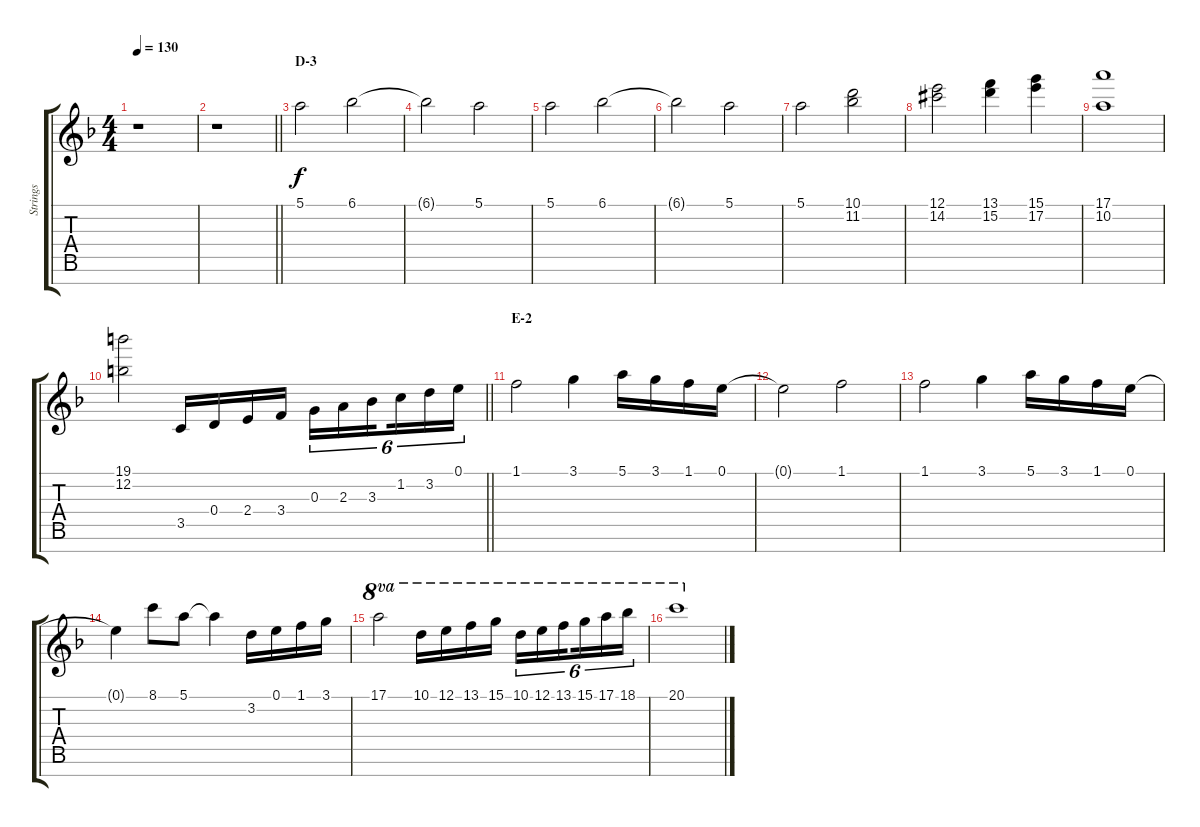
\track ("Strings" "Strings") {instrument stringensemble1}
\staff {score tabs}
\tuning (E5 B4 G4 D4 A3 E3 B2) {hide}
\ts (4 4)
\tempo 130
\clef g2
\ks f
r.1{dy f} |
\barLineRight lightlight
r.1 |
\section ("" "D-3")
5.1.2 6.1.2 |
6.1{t}.2 5.1.2 |
5.1.2 6.1.2 |
6.1{t}.2 5.1.2 |
5.1.2 (10.1 11.2).2 |
(12.1 14.2{acc #}).2 (13.1 15.2).4 (15.1 17.2).4 |
(17.1 10.2).1 |
\barLineRight lightlight
(19.1 12.2).2 3.5.16 0.4.16 2.4.16 3.4.16 0.3.16{tu (6 4)} 2.3.16{tu (6 4)} 3.3.16{tu (6 4) beam splitsecondary} 1.2.16{tu (6 4)} 3.2.16{tu (6 4)} 0.1.16{tu (6 4)} |
\section ("" "E-2")
1.1.2 3.1.4 5.1.16 3.1.16 1.1.16 0.1.16 |
0.1{t}.2 1.1.2 |
1.1.2 3.1.4 5.1.16 3.1.16 1.1.16 0.1.16 |
0.1{t}.4 8.1.8 5.1.8 5.1{t}.4 3.2.16 0.1.16 1.1.16 3.1.16 |
17.1.2{ot 8va} 10.1.16{ot 8va} 12.1.16{ot 8va} 13.1.16{ot 8va} 15.1.16{ot 8va} 10.1.16{tu (6 4) ot 8va} 12.1.16{tu (6 4) ot 8va} 13.1.16{tu (6 4) ot 8va beam splitsecondary} 15.1.16{tu (6 4) ot 8va} 17.1.16{tu (6 4) ot 8va} 18.1.16{tu (6 4) ot 8va} |
20.1.1{ot 8va}
